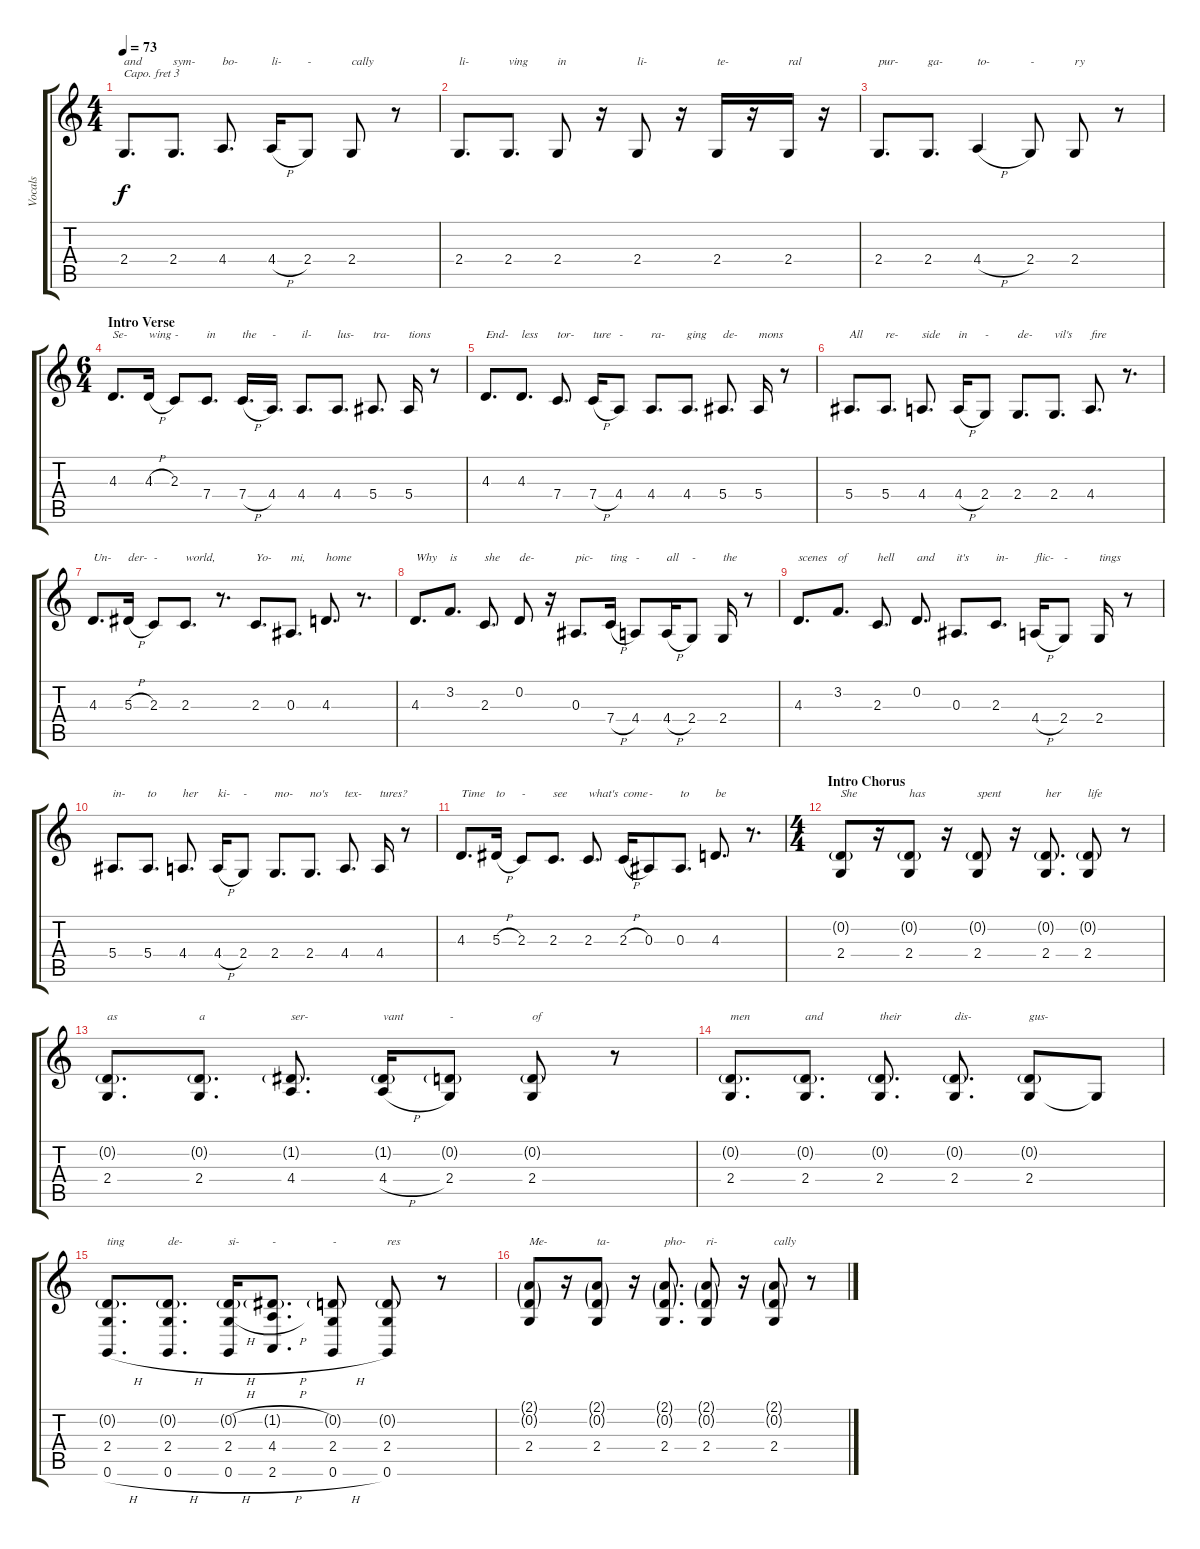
\track ("Vocals" "Vocals") {instrument lead6voice}
\staff {score tabs}
\capo 3
\tuning (E4 B3 G3 D3 A2 E2) {hide}
\ts (4 4)
\tempo 73
\clef g2
\ks c
2.4.8{d txt "and" dy f} 2.4.8{d txt "sym-"} 4.4.8{d txt "bo-"} 4.4{h}.16{txt "li-"} 2.4.8{txt "-"} 2.4.8{txt "cally"} r.8 |
2.4.8{d txt "li-"} 2.4.8{d txt "ving"} 2.4.8{txt "in"} r.16 2.4.8{txt "li-"} r.16 2.4.16{txt "te-"} r.16 2.4.16{txt "ral"} r.16 |
2.4.8{d txt "pur-"} 2.4.8{d txt "ga-"} 4.4{h}.4{txt "to-"} 2.4.8{txt "-"} 2.4.8{txt "ry"} r.8 |
\ts (6 4)
\section ("" "Intro Verse")
4.3.8{d txt "Se-"} 4.3{h}.16{txt "wing"} 2.3.8{txt "-"} 7.4.8{d txt "in"} 7.4{h}.16{d txt "the"} 4.4.16{d txt "-"} 4.4.8{d txt "il-"} 4.4.8{d txt "lus-"} 5.4.8{d txt "tra-"} 5.4.16{txt "tions"} r.8 |
4.3.8{d txt "End-"} 4.3.8{d txt "less"} 7.4.8{d txt "tor-"} 7.4{h}.16{txt "ture"} 4.4.8{txt "-"} 4.4.8{d txt "ra-"} 4.4.8{d txt "ging"} 5.4.8{d txt "de-"} 5.4.16{txt "mons"} r.8 |
5.4.8{d txt "All"} 5.4.8{d txt "re-"} 4.4.8{d txt "side"} 4.4{h}.16{txt "in"} 2.4.8{txt "-"} 2.4.8{d txt "de-"} 2.4.8{d txt "vil's"} 4.4.8{d txt "fire"} r.8{d} |
4.3.8{d txt "Un-"} 5.3{h}.16{txt "der-"} 2.3.8{txt "-"} 2.3.8{d txt "world,"} r.8{d} 2.3.8{d txt "Yo-"} 0.3.8{d txt "mi,"} 4.3.8{d txt "home"} r.8{d} |
4.3.8{d txt "Why"} 3.2.8{d txt "is"} 2.3.8{d txt "she"} 0.2.8{txt "de-"} r.16 0.3.8{d txt "pic-"} 7.4{h}.16{txt "ting"} 4.4.8{txt "-"} 4.4{h}.16{txt "all"} 2.4.8{txt "-"} 2.4.16{txt "the"} r.8 |
4.3.8{d txt "scenes"} 3.2.8{d txt "of"} 2.3.8{d txt "hell"} 0.2.8{d txt "and"} 0.3.8{d txt "it's"} 2.3.8{d txt "in-"} 4.4{h}.16{txt "flic-"} 2.4.8{txt "-"} 2.4.16{txt "tings"} r.8 |
5.4.8{d txt "in-"} 5.4.8{d txt "to"} 4.4.8{d txt "her"} 4.4{h}.16{txt "ki-"} 2.4.8{txt "-"} 2.4.8{d txt "mo-"} 2.4.8{d txt "no's"} 4.4.8{d txt "tex-"} 4.4.16{txt "tures?"} r.8 |
4.3.8{d txt "Time"} 5.3{h}.16{txt "to"} 2.3.8{txt "-"} 2.3.8{d txt "see"} 2.3.8{d txt "what's"} 2.3{h}.16{txt "come"} 0.3.8{txt "-"} 0.3.8{d txt "to"} 4.3.8{d txt "be"} r.8{d} |
\ts (4 4)
\section ("" "Intro Chorus")
(0.2{g} 2.4).8{txt "She"} r.16 (0.2{g} 2.4).8{txt "has"} r.16 (0.2{g} 2.4).8{txt "spent"} r.16 (0.2{g} 2.4).8{d txt "her"} (0.2{g} 2.4).8{txt "life"} r.8 |
(0.2{g} 2.4).8{d txt "as"} (0.2{g} 2.4).8{d txt "a"} (1.2{g} 4.4).8{d txt "ser-"} (1.2{g} 4.4{h}).16{txt "vant"} (0.2{g} 2.4).8{txt "-"} (0.2{g} 2.4).8{txt "of"} r.8 |
(0.2{g} 2.4).8{d txt "men"} (0.2{g} 2.4).8{d txt "and"} (0.2{g} 2.4).8{d txt "their"} (0.2{g} 2.4).8{d txt "dis-"} (0.2{g} 2.4).8{txt "gus-"} 2.4{t}.8 |
(0.2{g} 2.4 0.6{h}).8{d txt "ting"} (0.2{g} 2.4 0.6{h}).8{d txt "de-"} (0.2{h g} 2.4{h} 0.6{h}).16{txt "si-"} (1.2{h g} 4.4{h} 2.6{h}).8{d txt "-"} (0.2{g} 2.4 0.6{h}).8{txt "-"} (0.2{g} 2.4 0.6).8{txt "res"} r.8 |
(2.1{g} 0.2{g} 2.4).8{txt "Me-"} r.16 (2.1{g} 0.2{g} 2.4).8{txt "ta-"} r.16 (2.1{g} 0.2{g} 2.4).8{d txt "pho-"} (2.1{g} 0.2{g} 2.4).8{txt "ri-"} r.16 (2.1{g} 0.2{g} 2.4).8{txt "cally"} r.8
